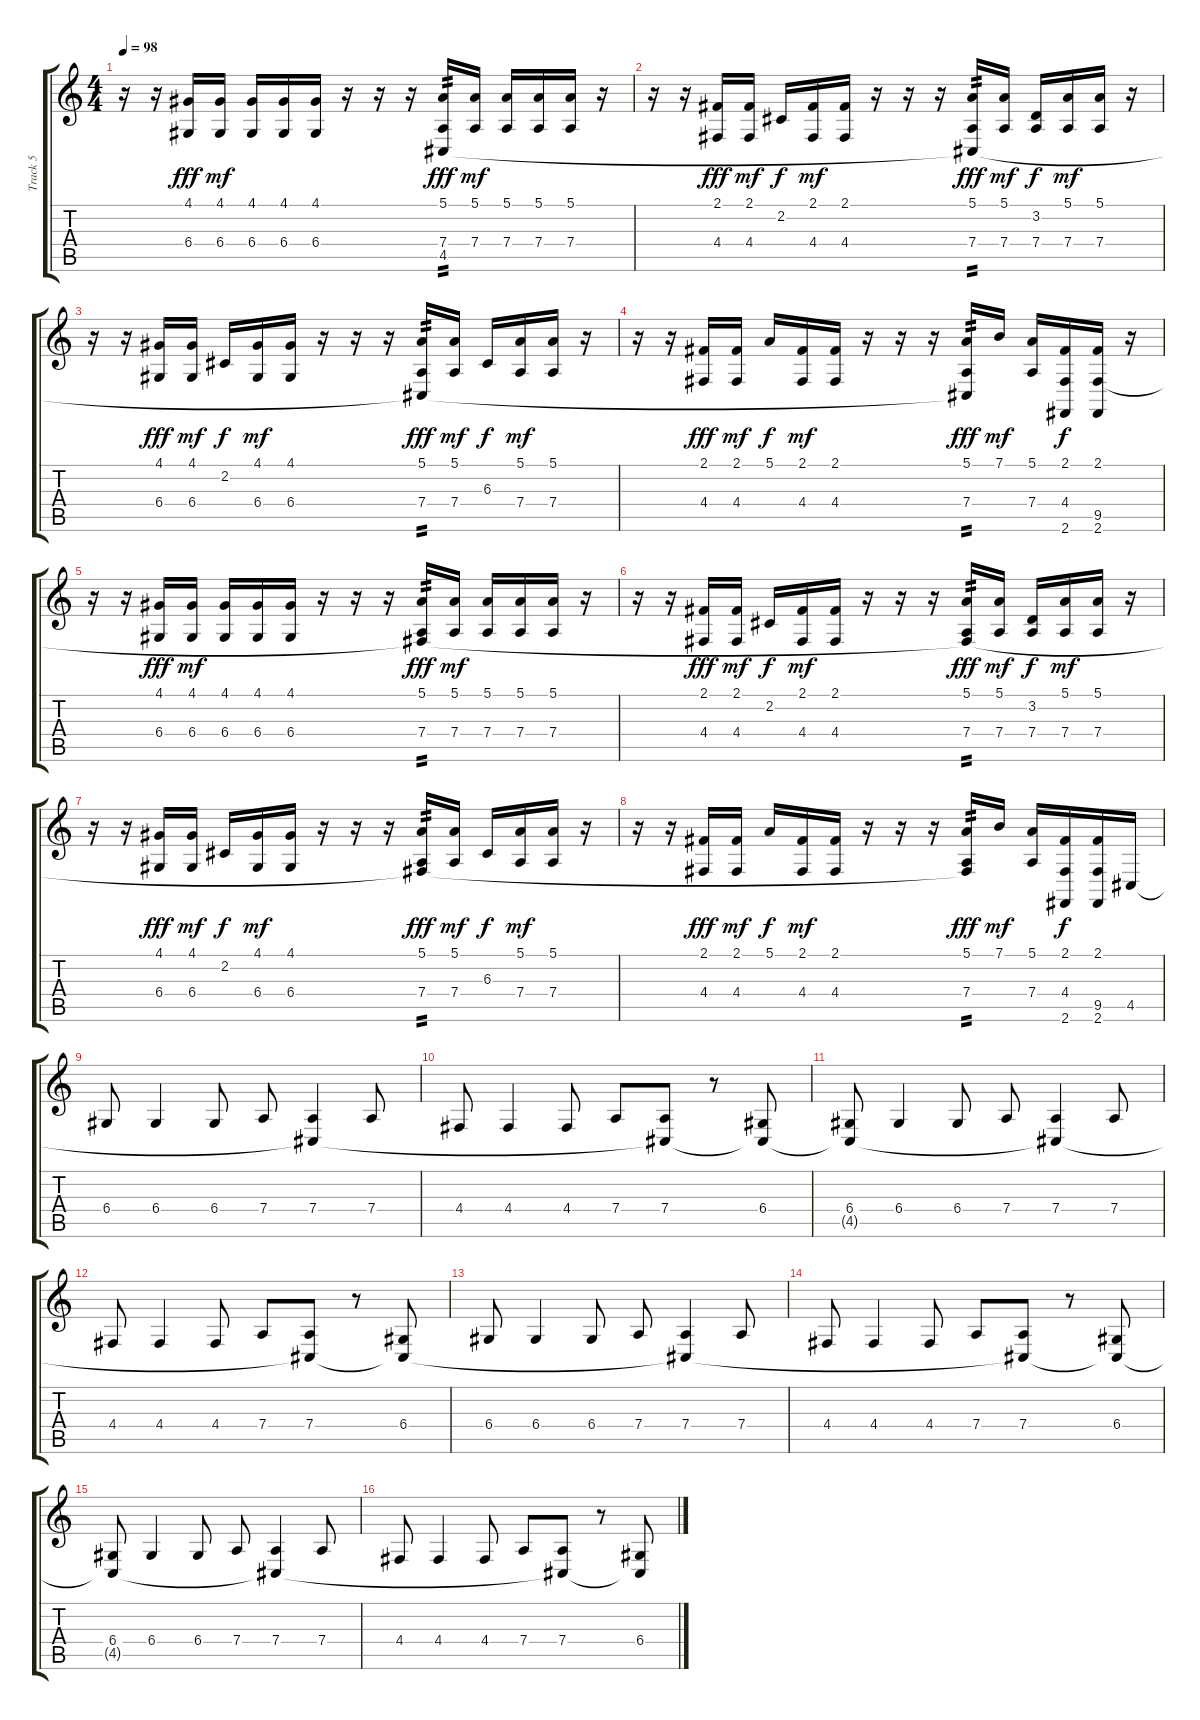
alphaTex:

\track ("Track 5" "Track 5") {instrument pizzicatostrings}
\staff {score tabs}
\tuning (E4 B3 G3 D3 A2 E2) {hide}
\ts (4 4)
\tempo 98
\clef g2
\ks c
r.16{dy f} r.16 (4.1 6.4).16{dy fff} (4.1 6.4).16{dy mf} (4.1 6.4).16 (4.1 6.4).16 (4.1 6.4).16 r.16 r.16 r.16 (5.1 7.4 4.5{t}).16{tp 2 dy fff} (5.1 7.4).16{dy mf} (5.1 7.4).16 (5.1 7.4).16 (5.1 7.4).16 r.16 |
r.16{volume 12 instrument pizzicatostrings} r.16 (2.1 4.4).16{dy fff} (2.1 4.4).16{dy mf} 2.2.16{dy f} (2.1 4.4).16{dy mf} (2.1 4.4).16 r.16 r.16 r.16 (5.1 7.4 4.5{t}).16{tp 2 dy fff} (5.1 7.4).16{dy mf} (3.2 7.4).16{dy f} (5.1 7.4).16{dy mf} (5.1 7.4).16 r.16 |
r.16 r.16 (4.1 6.4).16{dy fff} (4.1 6.4).16{dy mf} 2.2.16{dy f} (4.1 6.4).16{dy mf} (4.1 6.4).16 r.16 r.16 r.16 (5.1 7.4 4.5{t}).16{tp 2 dy fff} (5.1 7.4).16{dy mf} 6.3.16{dy f} (5.1 7.4).16{dy mf} (5.1 7.4).16 r.16 |
r.16 r.16 (2.1 4.4).16{dy fff} (2.1 4.4).16{dy mf} 5.1.16{dy f} (2.1 4.4).16{dy mf} (2.1 4.4).16 r.16 r.16 r.16 (5.1 7.4 4.5{t}).16{tp 2 dy fff} 7.1.16{dy mf} (5.1 7.4).16 (2.1 4.4 2.6).16{dy f} (2.1 9.5 2.6).16 r.16 |
r.16 r.16 (4.1 6.4).16{dy fff} (4.1 6.4).16{dy mf} (4.1 6.4).16 (4.1 6.4).16 (4.1 6.4).16 r.16 r.16 r.16 (5.1 7.4 9.5{t}).16{tp 2 dy fff} (5.1 7.4).16{dy mf} (5.1 7.4).16 (5.1 7.4).16 (5.1 7.4).16 r.16 |
r.16 r.16 (2.1 4.4).16{dy fff} (2.1 4.4).16{dy mf} 2.2.16{dy f} (2.1 4.4).16{dy mf} (2.1 4.4).16 r.16 r.16 r.16 (5.1 7.4 9.5{t}).16{tp 2 dy fff} (5.1 7.4).16{dy mf} (3.2 7.4).16{dy f} (5.1 7.4).16{dy mf} (5.1 7.4).16 r.16 |
r.16 r.16 (4.1 6.4).16{dy fff} (4.1 6.4).16{dy mf} 2.2.16{dy f} (4.1 6.4).16{dy mf} (4.1 6.4).16 r.16 r.16 r.16 (5.1 7.4 9.5{t}).16{tp 2 dy fff} (5.1 7.4).16{dy mf} 6.3.16{dy f} (5.1 7.4).16{dy mf} (5.1 7.4).16 r.16 |
r.16 r.16 (2.1 4.4).16{dy fff} (2.1 4.4).16{dy mf} 5.1.16{dy f} (2.1 4.4).16{dy mf} (2.1 4.4).16 r.16 r.16 r.16 (5.1 7.4 9.5{t}).16{tp 2 dy fff} 7.1.16{dy mf} (5.1 7.4).16 (2.1 4.4 2.6).16{dy f} (2.1 9.5 2.6).16 4.5.16 |
6.4.8 6.4.4 6.4.8 7.4.8 (7.4 4.5{t}).4 7.4.8 |
4.4.8 4.4.4 4.4.8 7.4.8 (7.4 4.5{t}).8 r.8 (6.4 4.5{t}).8 |
(6.4 4.5{t}).8 6.4.4 6.4.8 7.4.8 (7.4 4.5{t}).4 7.4.8 |
4.4.8 4.4.4 4.4.8 7.4.8 (7.4 4.5{t}).8 r.8 (6.4 4.5{t}).8 |
6.4.8 6.4.4 6.4.8 7.4.8 (7.4 4.5{t}).4 7.4.8 |
4.4.8 4.4.4 4.4.8 7.4.8 (7.4 4.5{t}).8 r.8 (6.4 4.5{t}).8 |
(6.4 4.5{t}).8 6.4.4 6.4.8 7.4.8 (7.4 4.5{t}).4 7.4.8 |
4.4.8 4.4.4 4.4.8 7.4.8 (7.4 4.5{t}).8 r.8 (6.4 4.5{t}).8
